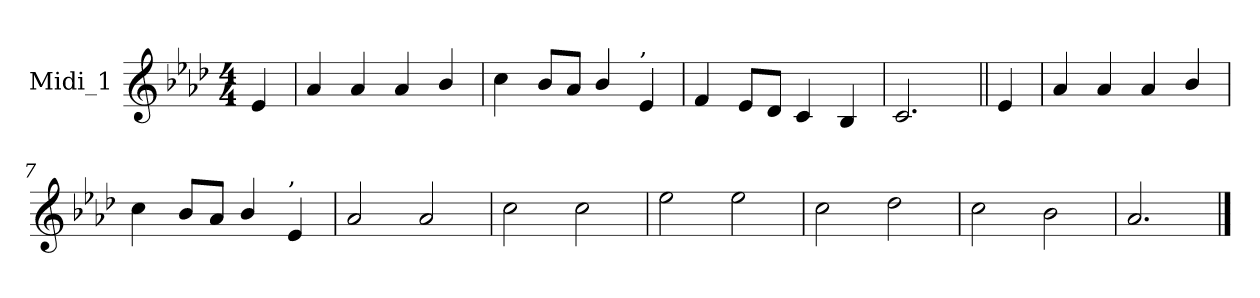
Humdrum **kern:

**kern
*part1
*staff1
*I"Midi_1
*clefG2
*k[b-e-a-d-]
*A-:
*M4/4
=
4e-
=1
4a-
4a-
4a-/
4b-/
=2
4cc
8b-L
8a-J
4b-/
!LO:TX:a:t=,
4e-
=3
4f
8e-L
8d-J
4c
4B-
=4
2.c
!!LO:LB:g=z
=5||
4e-
=6
4a-
4a-
4a-
4b-/
=7
4cc
8b-L
8a-J
4b-/
!LO:TX:a:t=,
4e-
=8
2a-
2a-
!!LO:LB:g=z
=9
2cc
2cc
=10
2ee-
2ee-
=11
2cc
2dd-
=12
2cc
2b-
=13
2.a-
==
*-
